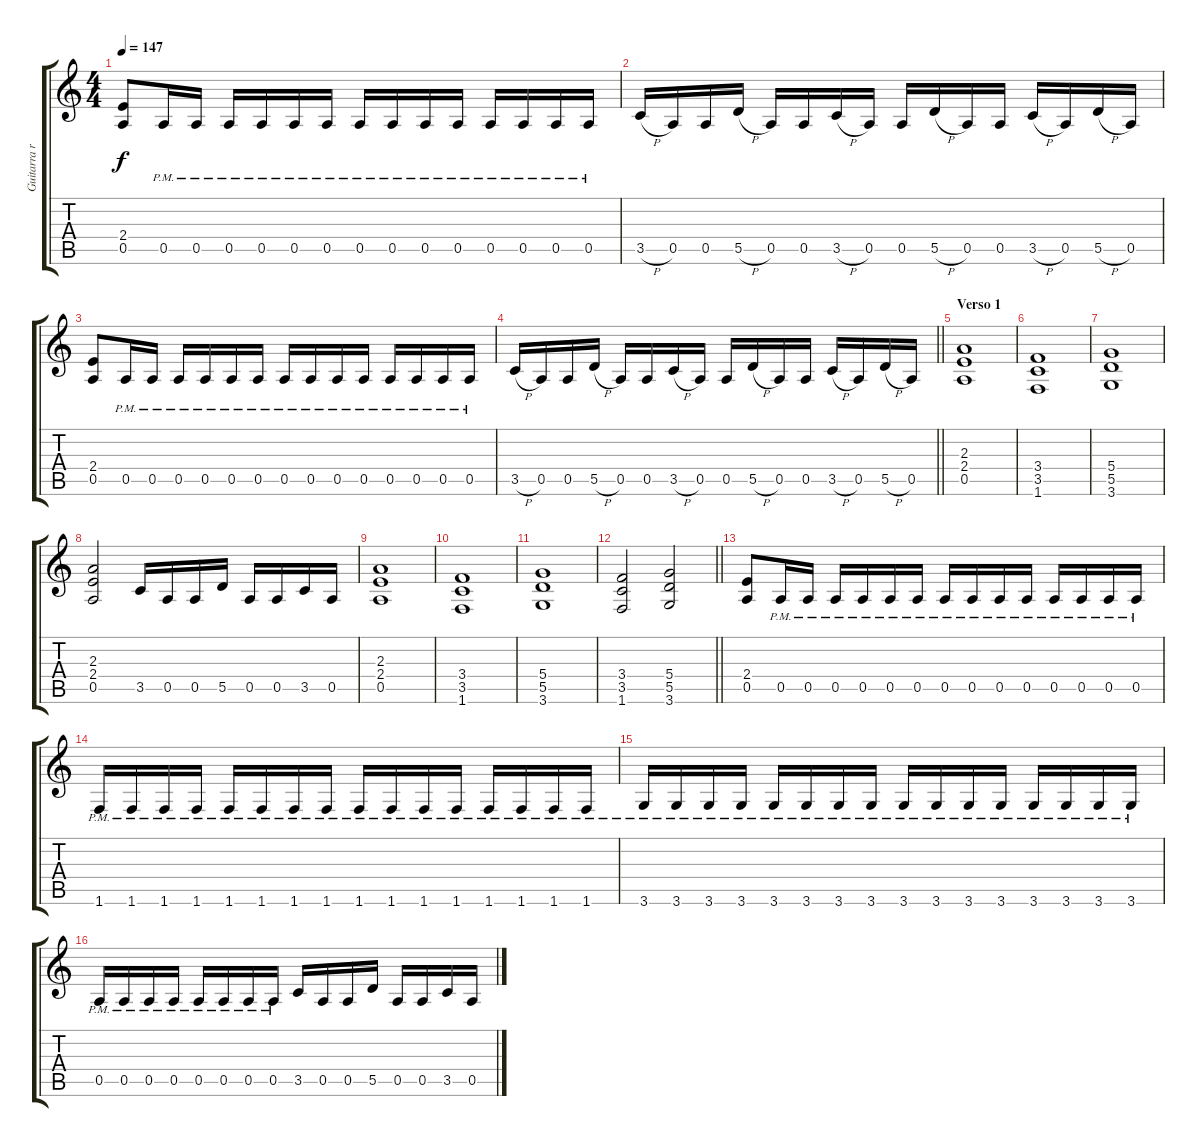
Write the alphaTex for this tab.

\track ("Guitarra rítmica" "Guitarra r") {instrument distortionguitar}
\staff {score tabs}
\tuning (E4 B3 G3 D3 A2 E2) {hide}
\ts (4 4)
\tempo 147
\clef g2
\ks c
(2.4 0.5).8{dy f} 0.5{pm}.16 0.5{pm}.16 0.5{pm}.16 0.5{pm}.16 0.5{pm}.16 0.5{pm}.16 0.5{pm}.16 0.5{pm}.16 0.5{pm}.16 0.5{pm}.16 0.5{pm}.16 0.5{pm}.16 0.5{pm}.16 0.5{pm}.16 |
3.5{h}.16 0.5.16 0.5.16 5.5{h}.16 0.5.16 0.5.16 3.5{h}.16 0.5.16 0.5.16 5.5{h}.16 0.5.16 0.5.16 3.5{h}.16 0.5.16 5.5{h}.16 0.5.16 |
(2.4 0.5).8 0.5{pm}.16 0.5{pm}.16 0.5{pm}.16 0.5{pm}.16 0.5{pm}.16 0.5{pm}.16 0.5{pm}.16 0.5{pm}.16 0.5{pm}.16 0.5{pm}.16 0.5{pm}.16 0.5{pm}.16 0.5{pm}.16 0.5{pm}.16 |
\barLineRight lightlight
3.5{h}.16 0.5.16 0.5.16 5.5{h}.16 0.5.16 0.5.16 3.5{h}.16 0.5.16 0.5.16 5.5{h}.16 0.5.16 0.5.16 3.5{h}.16 0.5.16 5.5{h}.16 0.5.16 |
\section ("" "Verso 1")
(2.3 2.4 0.5).1 |
(3.4 3.5 1.6).1 |
(5.4 5.5 3.6).1 |
(2.3 2.4 0.5).2 3.5.16 0.5.16 0.5.16 5.5.16 0.5.16 0.5.16 3.5.16 0.5.16 |
(2.3 2.4 0.5).1 |
(3.4 3.5 1.6).1 |
(5.4 5.5 3.6).1 |
\barLineRight lightlight
(3.4 3.5 1.6).2 (5.4 5.5 3.6).2 |
\section ("" "")
(2.4 0.5).8 0.5{pm}.16 0.5{pm}.16 0.5{pm}.16 0.5{pm}.16 0.5{pm}.16 0.5{pm}.16 0.5{pm}.16 0.5{pm}.16 0.5{pm}.16 0.5{pm}.16 0.5{pm}.16 0.5{pm}.16 0.5{pm}.16 0.5{pm}.16 |
1.6{pm}.16 1.6{pm}.16 1.6{pm}.16 1.6{pm}.16 1.6{pm}.16 1.6{pm}.16 1.6{pm}.16 1.6{pm}.16 1.6{pm}.16 1.6{pm}.16 1.6{pm}.16 1.6{pm}.16 1.6{pm}.16 1.6{pm}.16 1.6{pm}.16 1.6{pm}.16 |
3.6{pm}.16 3.6{pm}.16 3.6{pm}.16 3.6{pm}.16 3.6{pm}.16 3.6{pm}.16 3.6{pm}.16 3.6{pm}.16 3.6{pm}.16 3.6{pm}.16 3.6{pm}.16 3.6{pm}.16 3.6{pm}.16 3.6{pm}.16 3.6{pm}.16 3.6{pm}.16 |
0.5{pm}.16 0.5{pm}.16 0.5{pm}.16 0.5{pm}.16 0.5{pm}.16 0.5{pm}.16 0.5{pm}.16 0.5{pm}.16 3.5.16 0.5.16 0.5.16 5.5.16 0.5.16 0.5.16 3.5.16 0.5.16
